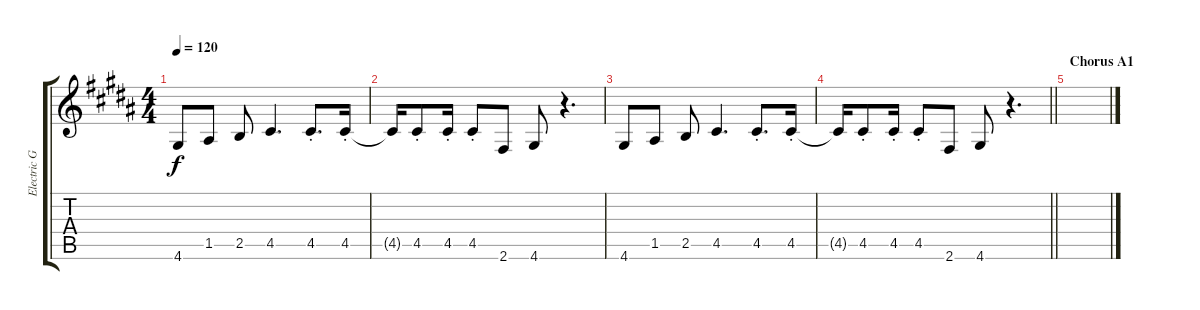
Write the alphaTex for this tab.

\track ("Electric Guitar 1" "Electric G") {instrument electricguitarjazz}
\staff {score tabs}
\tuning (E4 B3 G3 D3 A2 E2) {hide}
\ts (4 4)
\tempo 120
\clef g2
\ks g#minor
4.6.8{dy f} 1.5.8 2.5.8 4.5.4{d} 4.5{st}.8{d} 4.5{st}.16 |
4.5{t}.16 4.5{st}.8 4.5{st}.16 4.5{st}.8 2.6.8 4.6.8 r.4{d} |
4.6.8 1.5.8 2.5.8 4.5.4{d} 4.5{st}.8{d} 4.5{st}.16 |
\barLineRight lightlight
4.5{t}.16 4.5{st}.8 4.5{st}.16 4.5{st}.8 2.6.8 4.6.8 r.4{d} |
\section ("" "Chorus A1")
